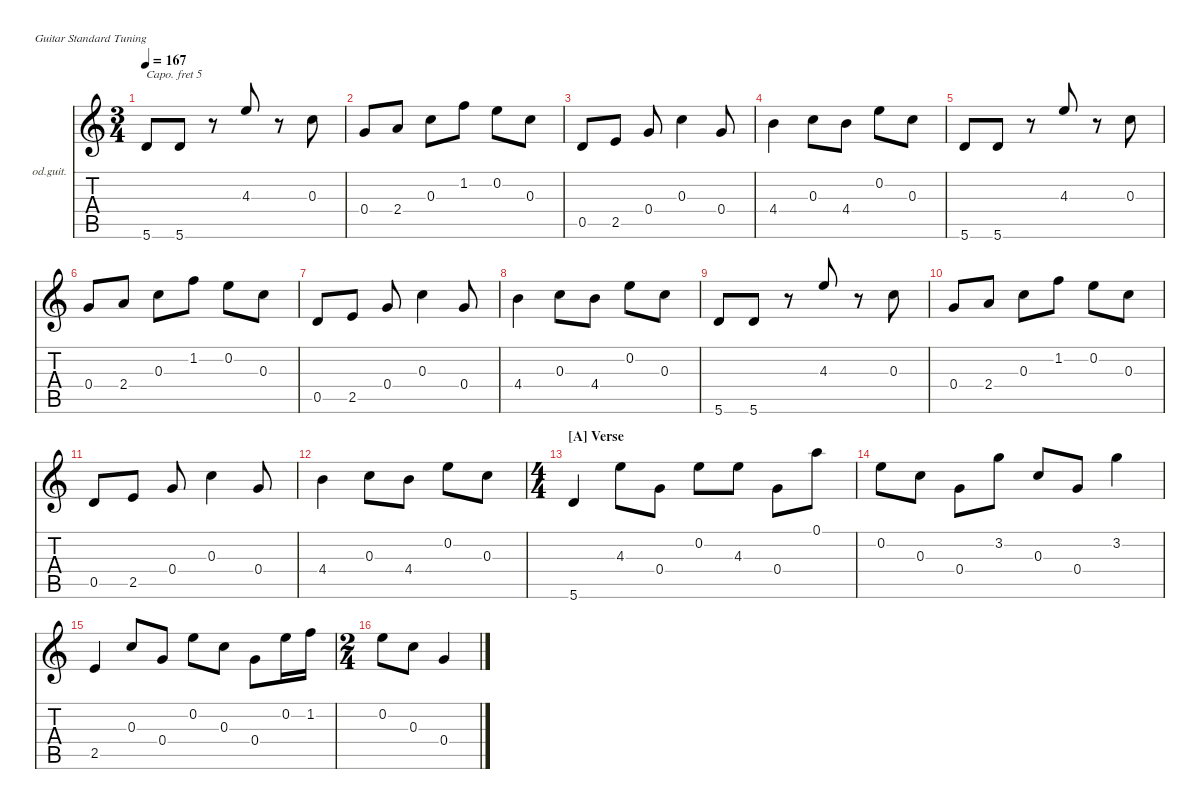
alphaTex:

\hideDynamics
\bracketExtendMode nobrackets
\firstSystemTrackNameOrientation horizontal
\otherSystemsTrackNameOrientation horizontal
\track ("Main Gt." "od.guit.") {instrument overdrivenguitar}
\staff {score tabs}
\capo 5
\tuning (E4 B3 G3 D3 A2 E2)
\ts (3 4)
\tempo 167
\clef g2
\ks aminor
5.6.8{dy mf beam Up} 5.6.8{beam Up} r.8{beam Up} 4.3.8{beam Down} r.8{beam Down} 0.3.8{beam Down} |
0.4.8{beam Up} 2.4.8{beam Up} 0.3.8{beam Down} 1.2.8{beam Down} 0.2.8{beam Down} 0.3.8{beam Down} |
0.5.8{beam Up} 2.5.8{beam Up} 0.4.8{beam Up} 0.3.4{beam Down} 0.4.8{beam Up} |
4.4.4{beam Down} 0.3.8{beam Down} 4.4.8{beam Down} 0.2.8{beam Down} 0.3.8{beam Down} |
5.6.8{beam Up} 5.6.8{beam Up} r.8{beam Up} 4.3.8{beam Down} r.8{beam Down} 0.3.8{beam Down} |
0.4.8{beam Up} 2.4.8{beam Up} 0.3.8{beam Down} 1.2.8{beam Down} 0.2.8{beam Down} 0.3.8{beam Down} |
0.5.8{beam Up} 2.5.8{beam Up} 0.4.8{beam Up} 0.3.4{beam Down} 0.4.8{beam Up} |
4.4.4{beam Down} 0.3.8{beam Down} 4.4.8{beam Down} 0.2.8{beam Down} 0.3.8{beam Down} |
5.6.8{beam Up} 5.6.8{beam Up} r.8{beam Up} 4.3.8{beam Down} r.8{beam Down} 0.3.8{beam Down} |
0.4.8{beam Up} 2.4.8{beam Up} 0.3.8{beam Down} 1.2.8{beam Down} 0.2.8{beam Down} 0.3.8{beam Down} |
0.5.8{beam Up} 2.5.8{beam Up} 0.4.8{beam Up} 0.3.4{beam Down} 0.4.8{beam Up} |
4.4.4{beam Down} 0.3.8{beam Down} 4.4.8{beam Down} 0.2.8{beam Down} 0.3.8{beam Down} |
\ts (4 4)
\section ("A" "Verse")
5.6.4{beam Up} 4.3.8{beam Down} 0.4.8{beam Down} 0.2.8{beam Down} 4.3.8{beam Down} 0.4.8{beam Down} 0.1.8{beam Down} |
0.2.8{beam Down} 0.3.8{beam Down} 0.4.8{beam Down} 3.2.8{beam Down} 0.3.8{beam Up} 0.4.8{beam Up} 3.2.4{beam Down} |
2.5.4{beam Up} 0.3.8{beam Up} 0.4.8{beam Up} 0.2.8{beam Down} 0.3.8{beam Down} 0.4.8{beam Down} 0.2.16{beam Down} 1.2.16{beam Down} |
\ts (2 4)
0.2.8{beam Down} 0.3.8{beam Down} 0.4.4{beam Up}
